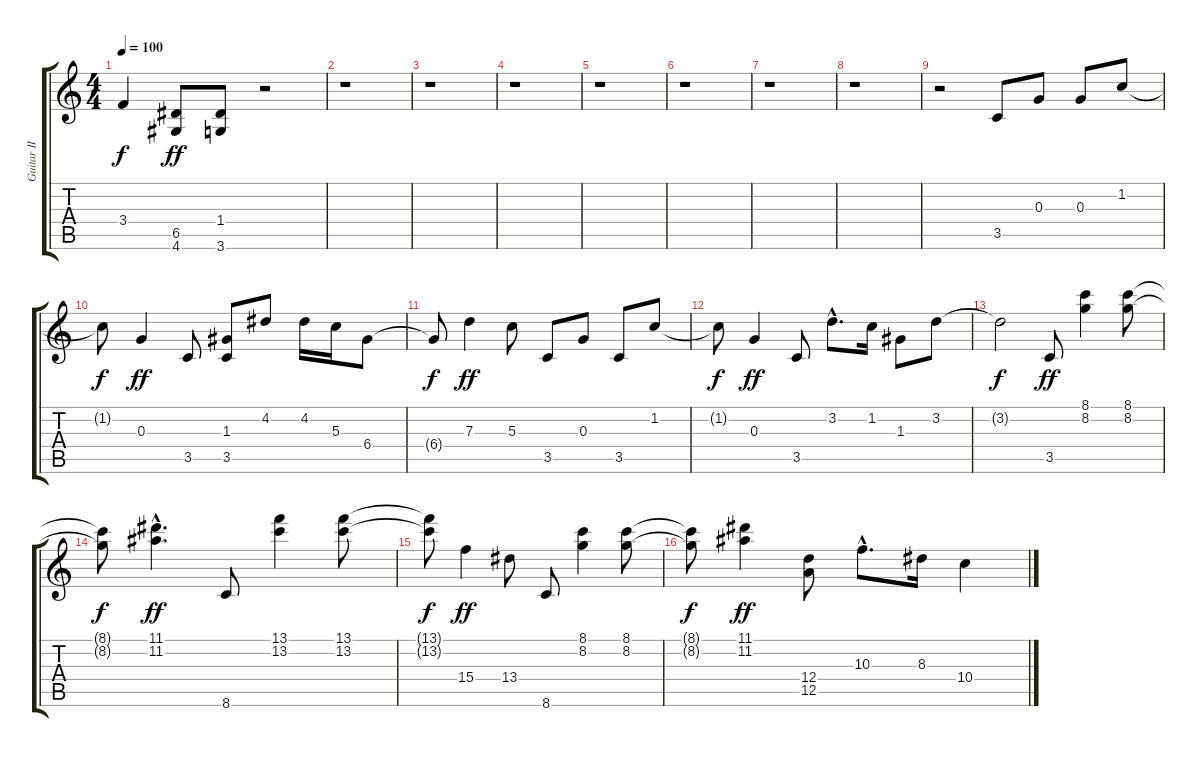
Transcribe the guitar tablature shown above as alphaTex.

\track ("Guitar II" "Guitar II") {instrument distortionguitar}
\staff {score tabs}
\tuning (E4 B3 G3 D3 A2 E2) {hide}
\ts (4 4)
\tempo 100
\clef g2
\ks c
3.4{t}.4{dy f} (6.5 4.6).8{dy ff} (1.4 3.6).8 r.2 |
r.1 |
r.1 |
r.1 |
r.1 |
r.1 |
r.1 |
r.1 |
r.2 3.5.8 0.3.8 0.3.8 1.2.8 |
1.2{t}.8{dy f} 0.3.4{dy ff} 3.5.8 (1.3 3.5).8 4.2.8 4.2.16 5.3.16 6.4.8 |
6.4{t}.8{dy f} 7.3.4{dy ff} 5.3.8 3.5.8 0.3.8 3.5.8 1.2.8 |
1.2{t}.8{dy f} 0.3.4{dy ff} 3.5.8 3.2{hac}.8{d} 1.2.16 1.3.8 3.2.8 |
3.2{t}.2{dy f} 3.5.8{dy ff} (8.1 8.2).4 (8.1 8.2).8 |
(8.1{t} 8.2{t}).8{dy f} (11.1{hac} 11.2{hac}).4{d dy ff} 8.6.8 (13.1 13.2).4 (13.1 13.2).8 |
(13.1{t} 13.2{t}).8{dy f} 15.4.4{dy ff} 13.4.8 8.6.8 (8.1 8.2).4 (8.1 8.2).8 |
(8.1{t} 8.2{t}).8{dy f} (11.1 11.2).4{dy ff} (12.4 12.5).8 10.3{hac}.8{d} 8.3.16 10.4.4
